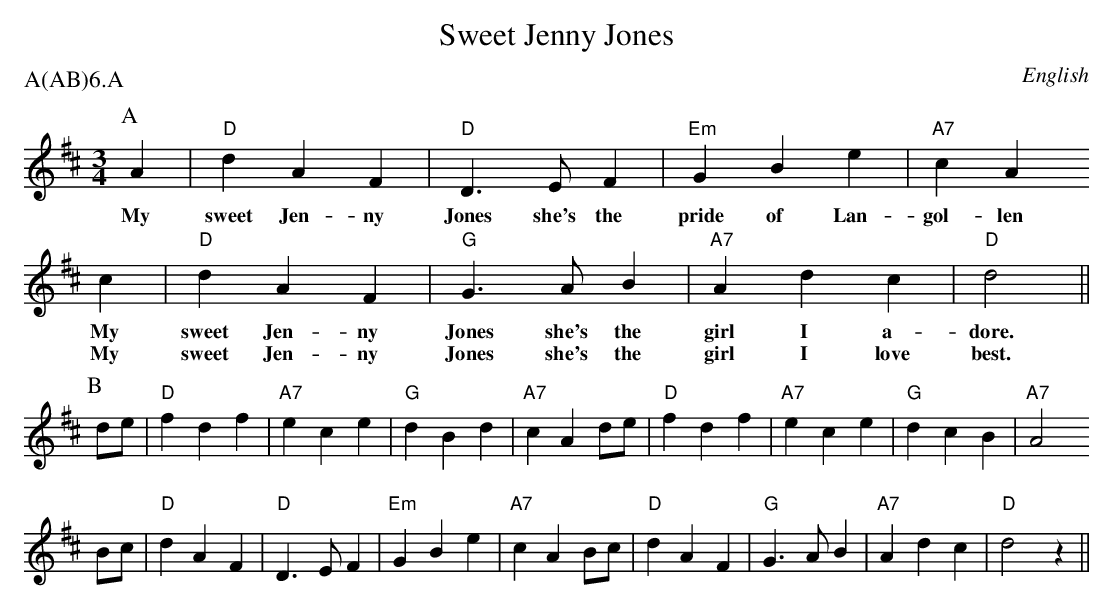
X:1
T: Sweet Jenny Jones
M: 3/4
O: English
P:A(AB)6.A
K:D
P:A
   A2 | "D" d2 A2 F2 | "D" D3 E  F2 | "Em" G2 B2 e2 | "A7" c2  A2
w: My   sweet Jen- ny   Jones she's the  pride of Lan-gol-len
   c2 | "D" d2 A2 F2 | "G" G2>A2 B2 | "A7" A2 d2 c2 | "D" d4       ||
w: My  sweet Jen- ny   Jones she's the  girl  I  a-   dore.
w: My  sweet Jen- ny   Jones she's the  girl  I  love   best.
P:B
   de | "D" f2 d2 f2 | "A7" e2 c2 e2 | "G" d2 B2 d2 | "A7" c2 A2 \
   de | "D" f2 d2 f2 | "A7" e2 c2 e2 | "G" d2 c2 B2 | "A7" A4
   Bc | "D" d2 A2 F2 | "D" D3  E F2 | "Em" G2 B2 e2 | "A7" c2 A2 \
   Bc | "D" d2 A2 F2 | "G" G3 A B2 | "A7" A2 d2 c2 | "D" d4 z2 ||
